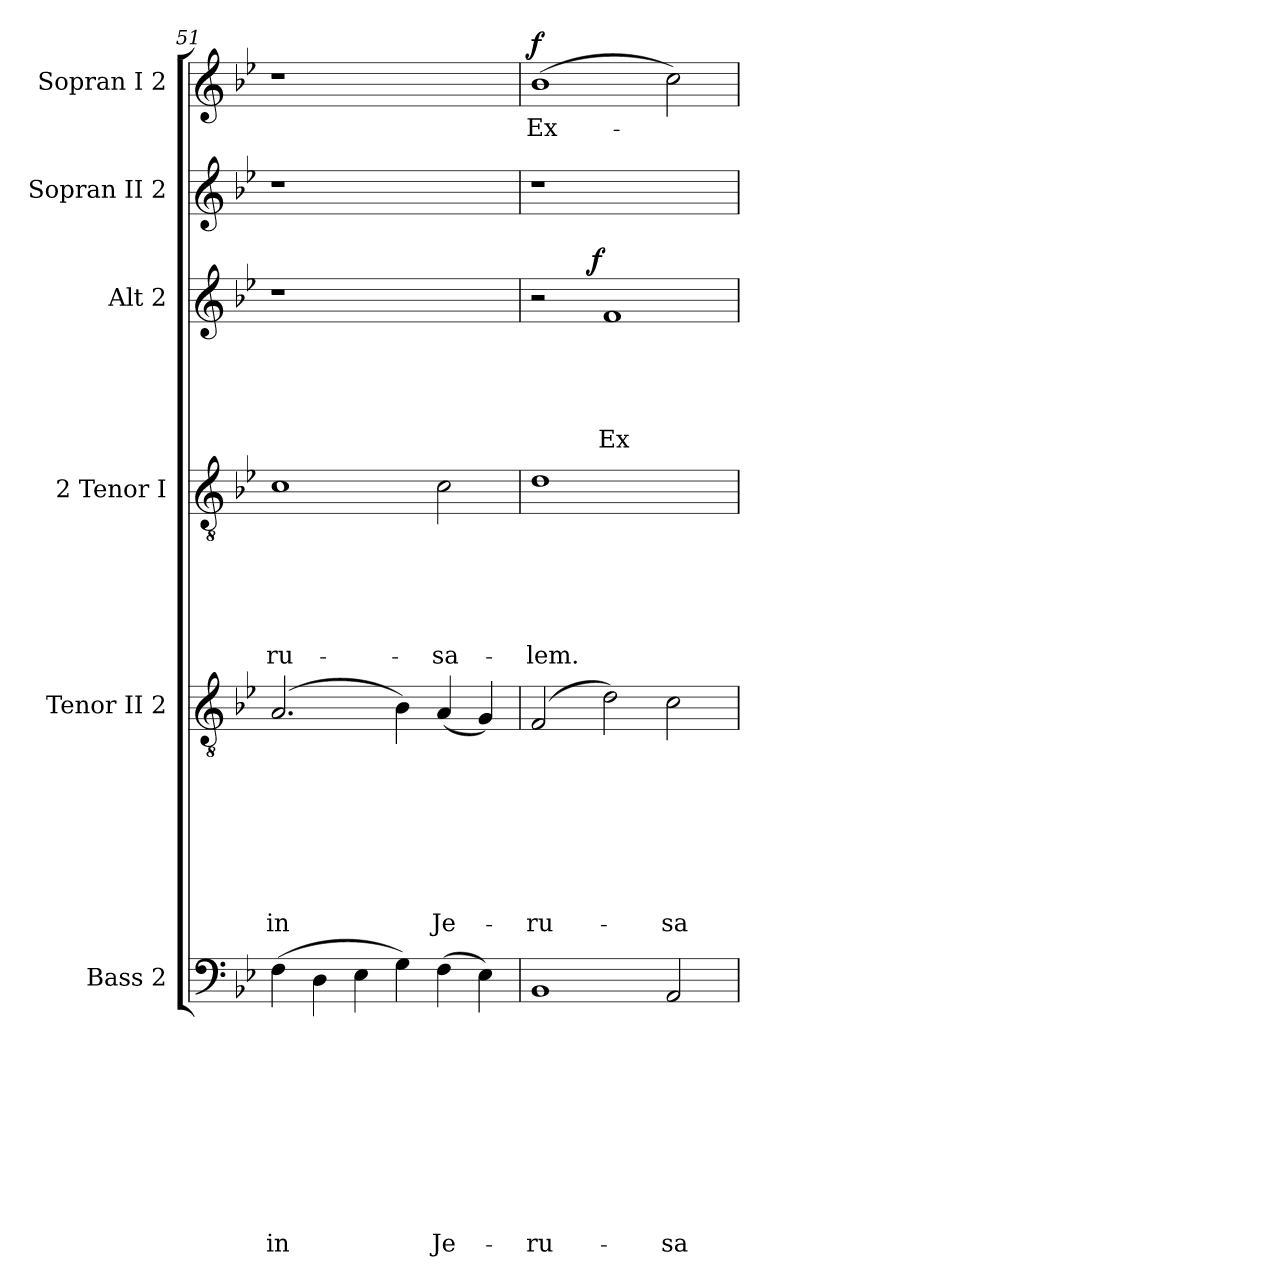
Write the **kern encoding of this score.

**kern	**text	**text	**text	**text	**text	**text	**text	**text	**text	**text	**kern	**text	**text	**text	**text	**text	**text	**text	**text	**kern	**text	**text	**text	**text	**text	**text	**kern	**text	**text	**text	**text	**text	**dynam	**kern	**kern	**text	**dynam
*part6	*part6	*part6	*part6	*part6	*part6	*part6	*part6	*part6	*part6	*part6	*part5	*part5	*part5	*part5	*part5	*part5	*part5	*part5	*part5	*part4	*part4	*part4	*part4	*part4	*part4	*part4	*part3	*part3	*part3	*part3	*part3	*part3	*part3	*part2	*part1	*part1	*part1
*staff6	*staff6	*staff6	*staff6	*staff6	*staff6	*staff6	*staff6	*staff6	*staff6	*staff6	*staff5	*staff5	*staff5	*staff5	*staff5	*staff5	*staff5	*staff5	*staff5	*staff4	*staff4	*staff4	*staff4	*staff4	*staff4	*staff4	*staff3	*staff3	*staff3	*staff3	*staff3	*staff3	*staff3	*staff2	*staff1	*staff1	*staff1
*I"Bass 2	*	*	*	*	*	*	*	*	*	*	*I"Tenor II 2	*	*	*	*	*	*	*	*	*I"2 Tenor I	*	*	*	*	*	*	*I"Alt 2	*	*	*	*	*	*	*I"Sopran II 2	*I"Sopran I 2	*	*
*clefF4	*	*	*	*	*	*	*	*	*	*	*clefGv2	*	*	*	*	*	*	*	*	*clefGv2	*	*	*	*	*	*	*clefG2	*	*	*	*	*	*	*clefG2	*clefG2	*	*
*k[b-e-]	*	*	*	*	*	*	*	*	*	*	*k[b-e-]	*	*	*	*	*	*	*	*	*k[b-e-]	*	*	*	*	*	*	*k[b-e-]	*	*	*	*	*	*	*k[b-e-]	*k[b-e-]	*	*
*B-:	*	*	*	*	*	*	*	*	*	*	*B-:	*	*	*	*	*	*	*	*	*B-:	*	*	*	*	*	*	*B-:	*	*	*	*	*	*	*B-:	*B-:	*	*
=51	=51	=51	=51	=51	=51	=51	=51	=51	=51	=51	=51	=51	=51	=51	=51	=51	=51	=51	=51	=51	=51	=51	=51	=51	=51	=51	=51	=51	=51	=51	=51	=51	=51	=51	=51	=51	=51
!	!	!	!	!	!	!	!	!	!	!LO:LY:b	!	!	!	!	!	!	!	!	!LO:LY:b	!	!	!	!	!	!	!LO:LY:b	!	!	!	!	!	!	!	!	!	!	!
(>4F\	.	.	.	.	.	.	.	.	.	in	(2.A/	.	.	.	.	.	.	.	in	1c	.	.	.	.	.	-ru-	1r	.	.	.	.	.	.	1r	1r	.	.
4D\	.	.	.	.	.	.	.	.	.	.	.	.	.	.	.	.	.	.	.	.	.	.	.	.	.	.	.	.	.	.	.	.	.	.	.	.	.
4E-\	.	.	.	.	.	.	.	.	.	.	.	.	.	.	.	.	.	.	.	.	.	.	.	.	.	.	.	.	.	.	.	.	.	.	.	.	.
4G\)	.	.	.	.	.	.	.	.	.	.	4B-\)	.	.	.	.	.	.	.	.	.	.	.	.	.	.	.	.	.	.	.	.	.	.	.	.	.	.
!	!	!	!	!	!	!	!	!	!	!LO:LY:b	!	!	!	!	!	!	!	!	!LO:LY:b	!	!	!	!	!	!	!LO:LY:b	!	!	!	!	!	!	!	!	!	!	!
(>4F\	.	.	.	.	.	.	.	.	.	Je-	(<4A/	.	.	.	.	.	.	.	Je-	2c\	.	.	.	.	.	-sa-	2ryy	.	.	.	.	.	.	2ryy	2ryy	.	.
4E-\)	.	.	.	.	.	.	.	.	.	.	4G/)	.	.	.	.	.	.	.	.	.	.	.	.	.	.	.	.	.	.	.	.	.	.	.	.	.	.
=52	=52	=52	=52	=52	=52	=52	=52	=52	=52	=52	=52	=52	=52	=52	=52	=52	=52	=52	=52	=52	=52	=52	=52	=52	=52	=52	=52	=52	=52	=52	=52	=52	=52	=52	=52	=52	=52
!	!	!	!	!	!	!	!	!	!	!LO:LY:b	!	!	!	!	!	!	!	!	!LO:LY:b	!	!	!	!	!	!	!LO:LY:b	!	!	!	!	!	!	!	!	!	!LO:LY:b	!LO:DY:a
*	*	*	*	*	*	*	*	*	*	*	*	*	*	*	*	*	*	*	*	*	*	*	*	*	*	*	*^	*	*	*	*	*	*	*	*	*	*
1BB-	.	.	.	.	.	.	.	.	.	-ru-	(2F/	.	.	.	.	.	.	.	-ru-	1d	.	.	.	.	.	-lem.	2r	4...ryy	.	.	.	.	.	.	1r	(>1b-	Ex-	f
!	!	!	!	!	!	!	!	!	!	!	!	!	!	!	!	!	!	!	!	!	!	!	!	!	!	!	!	!	!	!	!	!	!	!LO:DY:a	!	!	!	!
.	.	.	.	.	.	.	.	.	.	.	.	.	.	.	.	.	.	.	.	.	.	.	.	.	.	.	.	1ryy	.	.	.	.	.	f	.	.	.	.
!	!	!	!	!	!	!	!	!	!	!	!	!	!	!	!	!	!	!	!	!	!	!	!	!	!	!	!	!	!	!	!	!	!LO:LY:b	!	!	!	!	!
.	.	.	.	.	.	.	.	.	.	.	2d\)	.	.	.	.	.	.	.	.	.	.	.	.	.	.	.	1f	.	.	.	.	.	-Ex-	.	.	.	.	.
!	!	!	!	!	!	!	!	!	!	!LO:LY:b	!	!	!	!	!	!	!	!	!LO:LY:b	!	!	!	!	!	!	!	!	!	!	!	!	!	!	!	!	!	!	!
2AA/	.	.	.	.	.	.	.	.	.	-sa-	2c\	.	.	.	.	.	.	.	-sa-	2ryy	.	.	.	.	.	.	.	.	.	.	.	.	.	.	2ryy	2cc\)	.	.
.	.	.	.	.	.	.	.	.	.	.	.	.	.	.	.	.	.	.	.	.	.	.	.	.	.	.	.	32ryy	.	.	.	.	.	.	.	.	.	.
*	*	*	*	*	*	*	*	*	*	*	*	*	*	*	*	*	*	*	*	*	*	*	*	*	*	*	*v	*v	*	*	*	*	*	*	*	*	*	*
=	=	=	=	=	=	=	=	=	=	=	=	=	=	=	=	=	=	=	=	=	=	=	=	=	=	=	=	=	=	=	=	=	=	=	=	=	=
*-	*-	*-	*-	*-	*-	*-	*-	*-	*-	*-	*-	*-	*-	*-	*-	*-	*-	*-	*-	*-	*-	*-	*-	*-	*-	*-	*-	*-	*-	*-	*-	*-	*-	*-	*-	*-	*-
